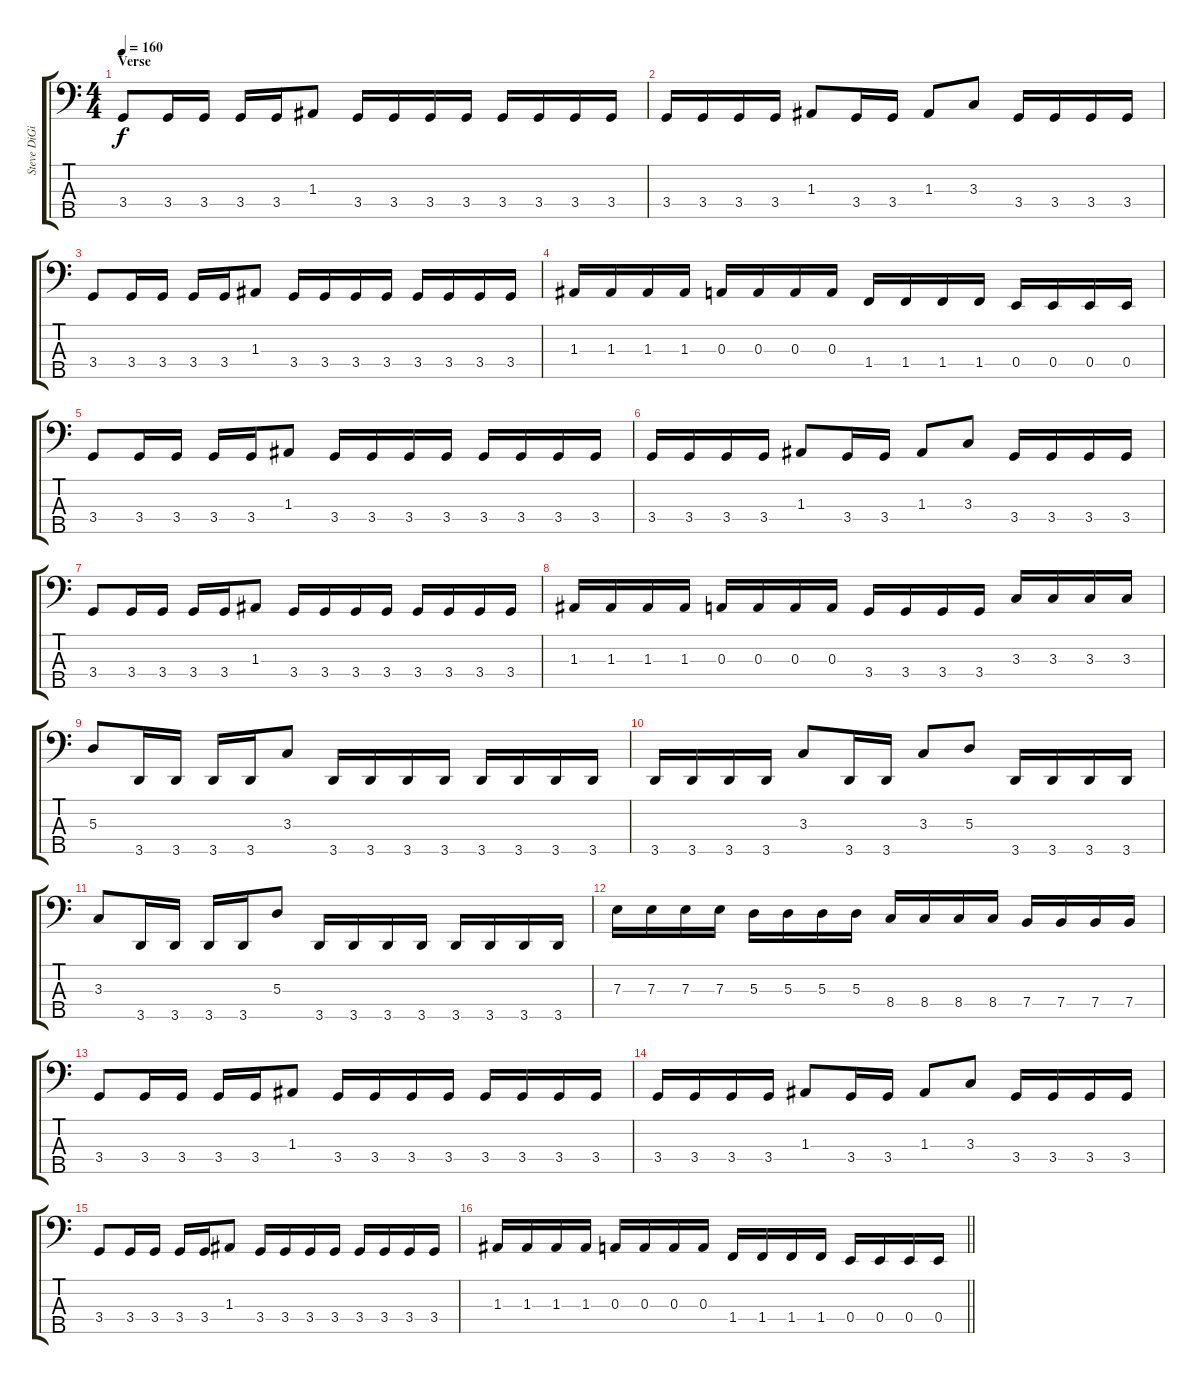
\track ("Steve DiGiorgio" "Steve DiGi") {instrument electricbassfinger}
\staff {score tabs}
\tuning (G2 D2 A1 E1 B0) {hide}
\ts (4 4)
\section ("" "Verse")
\tempo 160
\clef f4
\ks c
3.4.8{dy f} 3.4.16 3.4.16 3.4.16 3.4.16 1.3.8 3.4.16 3.4.16 3.4.16 3.4.16 3.4.16 3.4.16 3.4.16 3.4.16 |
3.4.16 3.4.16 3.4.16 3.4.16 1.3.8 3.4.16 3.4.16 1.3.8 3.3.8 3.4.16 3.4.16 3.4.16 3.4.16 |
3.4.8 3.4.16 3.4.16 3.4.16 3.4.16 1.3.8 3.4.16 3.4.16 3.4.16 3.4.16 3.4.16 3.4.16 3.4.16 3.4.16 |
1.3.16 1.3.16 1.3.16 1.3.16 0.3.16 0.3.16 0.3.16 0.3.16 1.4.16 1.4.16 1.4.16 1.4.16 0.4.16 0.4.16 0.4.16 0.4.16 |
3.4.8 3.4.16 3.4.16 3.4.16 3.4.16 1.3.8 3.4.16 3.4.16 3.4.16 3.4.16 3.4.16 3.4.16 3.4.16 3.4.16 |
3.4.16 3.4.16 3.4.16 3.4.16 1.3.8 3.4.16 3.4.16 1.3.8 3.3.8 3.4.16 3.4.16 3.4.16 3.4.16 |
3.4.8 3.4.16 3.4.16 3.4.16 3.4.16 1.3.8 3.4.16 3.4.16 3.4.16 3.4.16 3.4.16 3.4.16 3.4.16 3.4.16 |
1.3.16 1.3.16 1.3.16 1.3.16 0.3.16 0.3.16 0.3.16 0.3.16 3.4.16 3.4.16 3.4.16 3.4.16 3.3.16 3.3.16 3.3.16 3.3.16 |
5.3.8 3.5.16 3.5.16 3.5.16 3.5.16 3.3.8 3.5.16 3.5.16 3.5.16 3.5.16 3.5.16 3.5.16 3.5.16 3.5.16 |
3.5.16 3.5.16 3.5.16 3.5.16 3.3.8 3.5.16 3.5.16 3.3.8 5.3.8 3.5.16 3.5.16 3.5.16 3.5.16 |
3.3.8 3.5.16 3.5.16 3.5.16 3.5.16 5.3.8 3.5.16 3.5.16 3.5.16 3.5.16 3.5.16 3.5.16 3.5.16 3.5.16 |
7.3.16 7.3.16 7.3.16 7.3.16 5.3.16 5.3.16 5.3.16 5.3.16 8.4.16 8.4.16 8.4.16 8.4.16 7.4.16 7.4.16 7.4.16 7.4.16 |
3.4.8 3.4.16 3.4.16 3.4.16 3.4.16 1.3.8 3.4.16 3.4.16 3.4.16 3.4.16 3.4.16 3.4.16 3.4.16 3.4.16 |
3.4.16 3.4.16 3.4.16 3.4.16 1.3.8 3.4.16 3.4.16 1.3.8 3.3.8 3.4.16 3.4.16 3.4.16 3.4.16 |
3.4.8 3.4.16 3.4.16 3.4.16 3.4.16 1.3.8 3.4.16 3.4.16 3.4.16 3.4.16 3.4.16 3.4.16 3.4.16 3.4.16 |
\barLineRight lightlight
1.3.16 1.3.16 1.3.16 1.3.16 0.3.16 0.3.16 0.3.16 0.3.16 1.4.16 1.4.16 1.4.16 1.4.16 0.4.16 0.4.16 0.4.16 0.4.16
